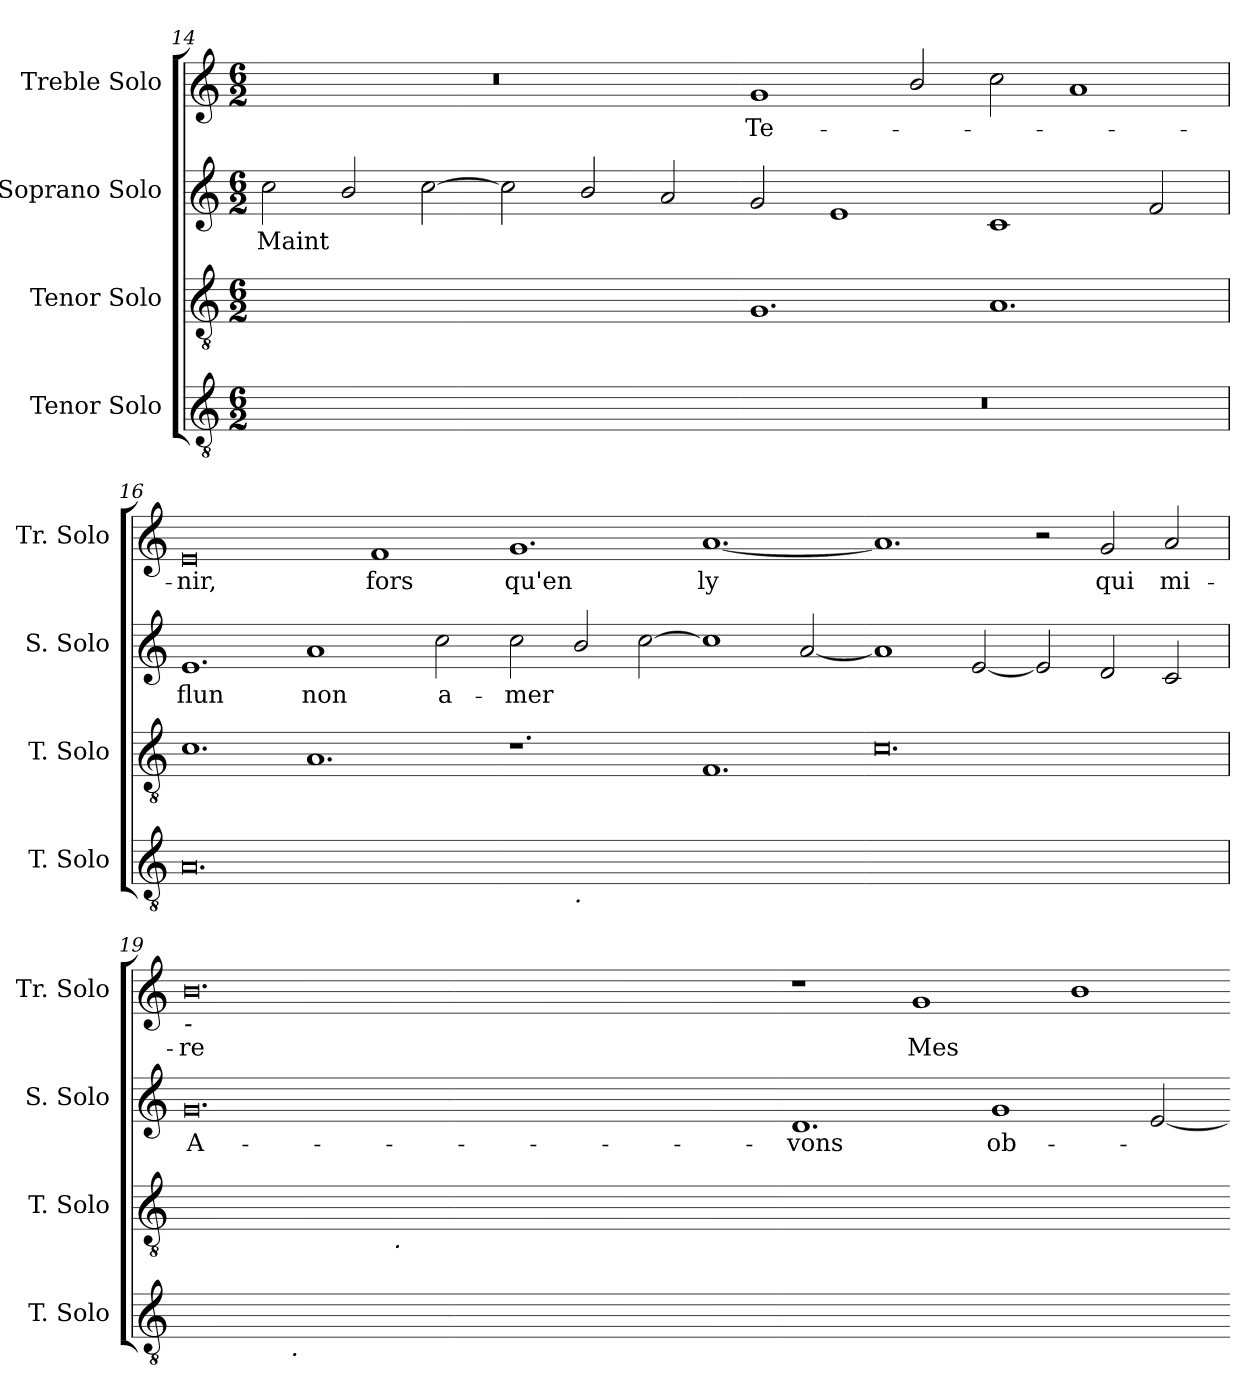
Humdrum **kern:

**kern	**kern	**kern	**text	**kern	**text
*part4	*part3	*part2	*part2	*part1	*part1
*staff4	*staff3	*staff2	*staff2	*staff1	*staff1
*I"Tenor Solo	*I"Tenor Solo	*I"Soprano Solo	*	*I"Treble Solo	*
*I'T. Solo	*I'T. Solo	*I'S. Solo	*	*I'Tr. Solo	*
*clefGv2	*clefGv2	*clefG2	*	*clefG2	*
*ITrd7c12	*ITrd7c12	*	*	*	*
*k[]	*k[]	*k[]	*	*k[]	*
*C:	*C:	*C:	*	*C:	*
*M6/2	*M6/2	*M6/2	*	*M6/2	*
=14	=14	=14	=14	=14	=14
!	!	!	!LO:LY:b:color=#000000	!LO:N:vis=1	!
0.FFiyy]	0.Ciyy]	2cci\	Maint	0.r	.
.	.	2bi/	.	.	.
.	.	[>2cci\	.	.	.
.	.	2cci\]	.	.	.
.	.	2bi/	.	.	.
.	.	2ai/	.	.	.
=15-	=15-	=15-	=15-	=15-	=15-
!LO:N:vis=1	!	!	!	!	!
!	!	!	!	!	!LO:LY:b:color=#000000
0.r	1.GGi	2gi/	.	1gi	Te-
.	.	1ei	.	.	.
.	.	.	.	2bi/	.
.	1.AAi	1ci	.	2cci\	.
.	.	.	.	1ai	.
.	.	2fi/	.	.	.
=16	=16	=16	=16	=16	=16
!	!	!	!LO:LY:b:color=#000000	!	!
!	!	!	!	!	!LO:LY:b:color=#000000
0.AAi	1.Ci	1.ei	flun	0ei	-nir,
!	!	!	!LO:LY:b:color=#000000	!	!
.	1.AAi	1ai	non	.	.
!	!	!	!	!	!LO:LY:b:color=#000000
.	.	.	.	1fi	fors
!	!	!	!LO:LY:b:color=#000000	!	!
.	.	2cci\	a-	.	.
=17-	=17-	=17-	=17-	=17-	=17-
!	!	!	!LO:LY:b:color=#000000	!	!
!	!	!	!	!	!LO:LY:b:color=#000000
*^	*	*	*	*	*
[>0.Ciyy	2ryy	1.r	2cci\	-mer	1.gi	qu'en
!	!LO:TX:b:i:t=.	!	!	!	!	!
.	1ryy	.	2bi/	.	.	.
.	.	.	[>2cci\	.	.	.
!	!	!	!	!	!	!LO:LY:b:color=#000000
.	1.ryy	1.FFi	1cci]	.	[<1.ai	ly
.	.	.	[<2ai/	.	.	.
*v	*v	*	*	*	*	*
=18-	=18-	=18-	=18-	=18-	=18-
0.Ciyy]	0.Ci	1ai]	.	1.ai]	.
.	.	[<2ei/	.	.	.
.	.	2ei/]	.	2r	.
!	!	!	!	!	!LO:LY:b:color=#000000
.	.	2di/	.	2gi/	qui
!	!	!	!	!	!LO:LY:b:color=#000000
.	.	2ci/	.	2ai/	mi-
!!LO:LB:g=z
=19	=19	=19	=19	=19	=19
!	!	!	!LO:LY:b:color=#000000	!	!
!	!	!	!	!LO:TX:b:i:t=-	!
!	!	!	!	!	!LO:LY:b:color=#000000
*^	*^	*	*	*	*
[<0.GGiyy	4ryy	[>0.Diyy	2ryy	0.gi	A-	0.bi	-re
.	8ryy	.	.	.	.	.	.
.	32..ryy	.	.	.	.	.	.
!	!LO:TX:b:i:t=.	!	!	!	!	!	!
.	1ryy	.	.	.	.	.	.
.	.	.	8ryy	.	.	.	.
.	.	.	16ryy	.	.	.	.
.	.	.	32...ryy	.	.	.	.
!	!	!	!LO:TX:b:i:t=.	!	!	!	!
.	.	.	1ryy	.	.	.	.
.	1ryy	.	.	.	.	.	.
.	.	.	1ryy	.	.	.	.
.	2ryy	.	.	.	.	.	.
.	.	.	4ryy	.	.	.	.
.	16ryy	.	.	.	.	.	.
.	128ryy	.	.	.	.	.	.
.	.	.	256ryy	.	.	.	.
*v	*v	*	*	*	*	*	*
*	*v	*v	*	*	*	*
=20-	=20-	=20-	=20-	=20-	=20-
*^	*^	*	*	*	*
!	!	!	!	!	!LO:LY:b:color=#000000	!	!
*v	*v	*	*	*	*	*	*
*	*v	*v	*	*	*	*
0.GGiyy]	0.Diyy]	1.di	-vons	1r	.
!	!	!	!	!	!LO:LY:b:color=#000000
.	.	.	.	1gi	Mes
!	!	!	!LO:LY:b:color=#000000	!	!
.	.	1gi	ob-	.	.
.	.	.	.	1bi	.
.	.	[<2ei/	.	.	.
=-	=-	=-	=-	=-	=-
*-	*-	*-	*-	*-	*-
